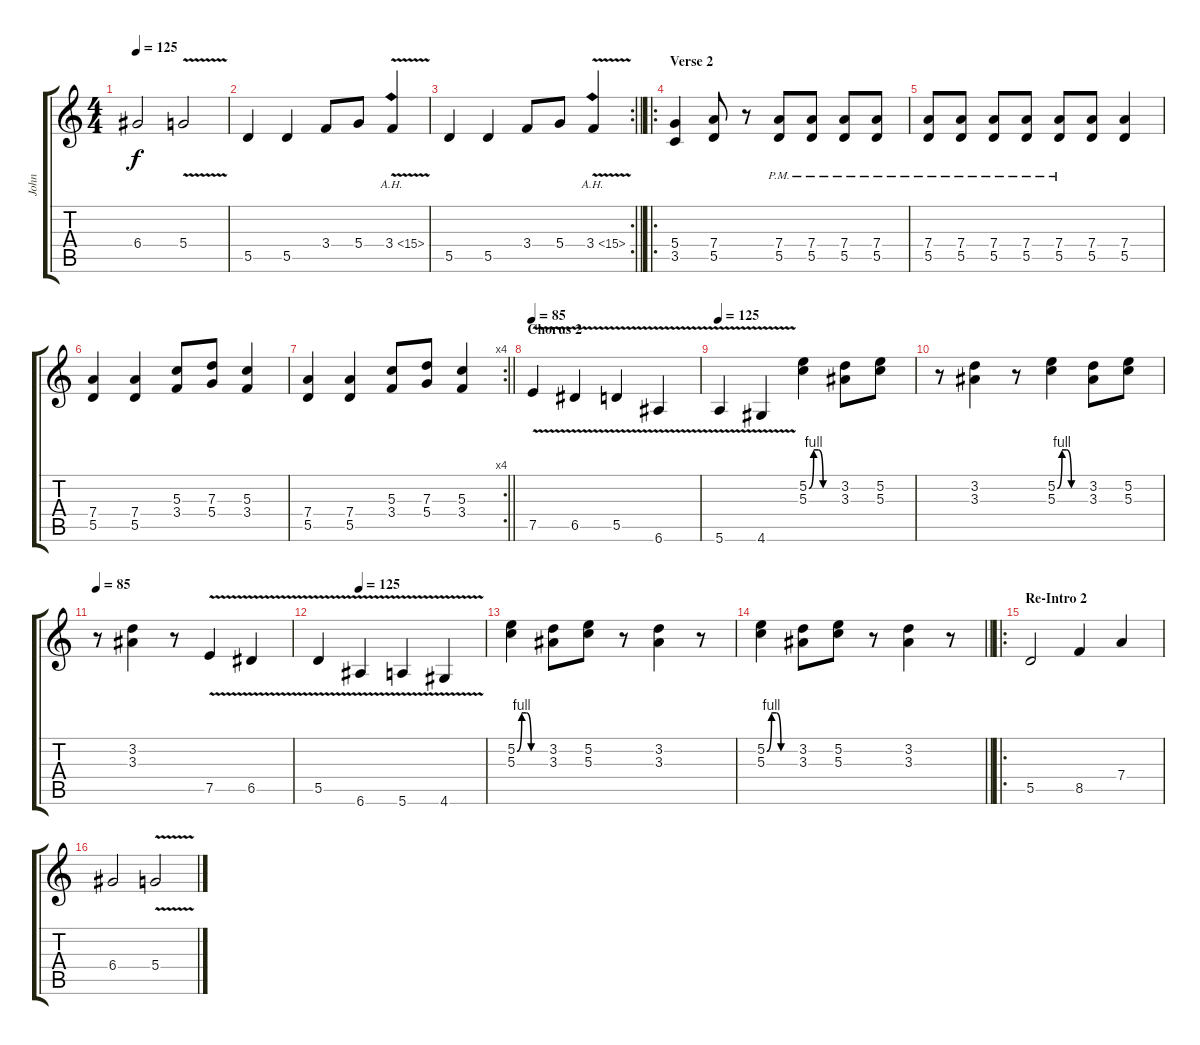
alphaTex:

\track ("John" "John") {instrument distortionguitar}
\staff {score tabs}
\tuning (E4 B3 G3 D3 A2 E2) {hide}
\ts (4 4)
\tempo 125
\clef g2
\ks c
6.4.2{dy f} 5.4{v}.2 |
5.5.4 5.5.4 3.4.8 5.4.8 3.4{ah 12 v}.4 |
\rc 2
\barLineRight lightlight
5.5.4 5.5.4 3.4.8 5.4.8 3.4{ah 12 v}.4 |
\ro
\section ("" "Verse 2")
(5.4 3.5).4 (7.4 5.5).8 r.8 (7.4{pm} 5.5{pm}).8 (7.4{pm} 5.5{pm}).8 (7.4{pm} 5.5{pm}).8 (7.4{pm} 5.5{pm}).8 |
(7.4{pm} 5.5{pm}).8 (7.4{pm} 5.5{pm}).8 (7.4{pm} 5.5{pm}).8 (7.4{pm} 5.5{pm}).8 (7.4{pm} 5.5{pm}).8 (7.4 5.5).8 (7.4 5.5).4 |
(7.4 5.5).4 (7.4 5.5).4 (5.3 3.4).8 (7.3 5.4).8 (5.3 3.4).4 |
\rc 4
\barLineRight lightlight
(7.4 5.5).4 (7.4 5.5).4 (5.3 3.4).8 (7.3 5.4).8 (5.3 3.4).4 |
\section ("" "Chorus 2")
\tempo 85
7.5{v}.4 6.5{v}.4 5.5{v}.4 6.6{v}.4 |
\tempo 125
5.6{v}.4 4.6{v}.4 (5.2{be (custom 0 0 10 4 20 4 30 0 60 0)} 5.3).4 (3.2 3.3).8 (5.2 5.3).8 |
r.8 (3.2 3.3).4 r.8 (5.2{be (custom 0 0 10 4 20 4 30 0 60 0)} 5.3).4 (3.2 3.3).8 (5.2 5.3).8 |
\tempo 85
r.8 (3.2 3.3).4 r.8 7.5{v}.4 6.5{v}.4 |
\tempo (125 0.25)
5.5{v}.4 6.6{v}.4 5.6{v}.4 4.6{v}.4 |
(5.2{be (custom 0 0 10 4 20 4 30 0 60 0)} 5.3).4 (3.2 3.3).8 (5.2 5.3).8 r.8 (3.2 3.3).4 r.8 |
\barLineRight lightlight
(5.2{be (custom 0 0 10 4 20 4 30 0 60 0)} 5.3).4 (3.2 3.3).8 (5.2 5.3).8 r.8 (3.2 3.3).4 r.8 |
\ro
\section ("" "Re-Intro 2")
5.5.2 8.5.4 7.4.4 |
6.4.2 5.4{v}.2
